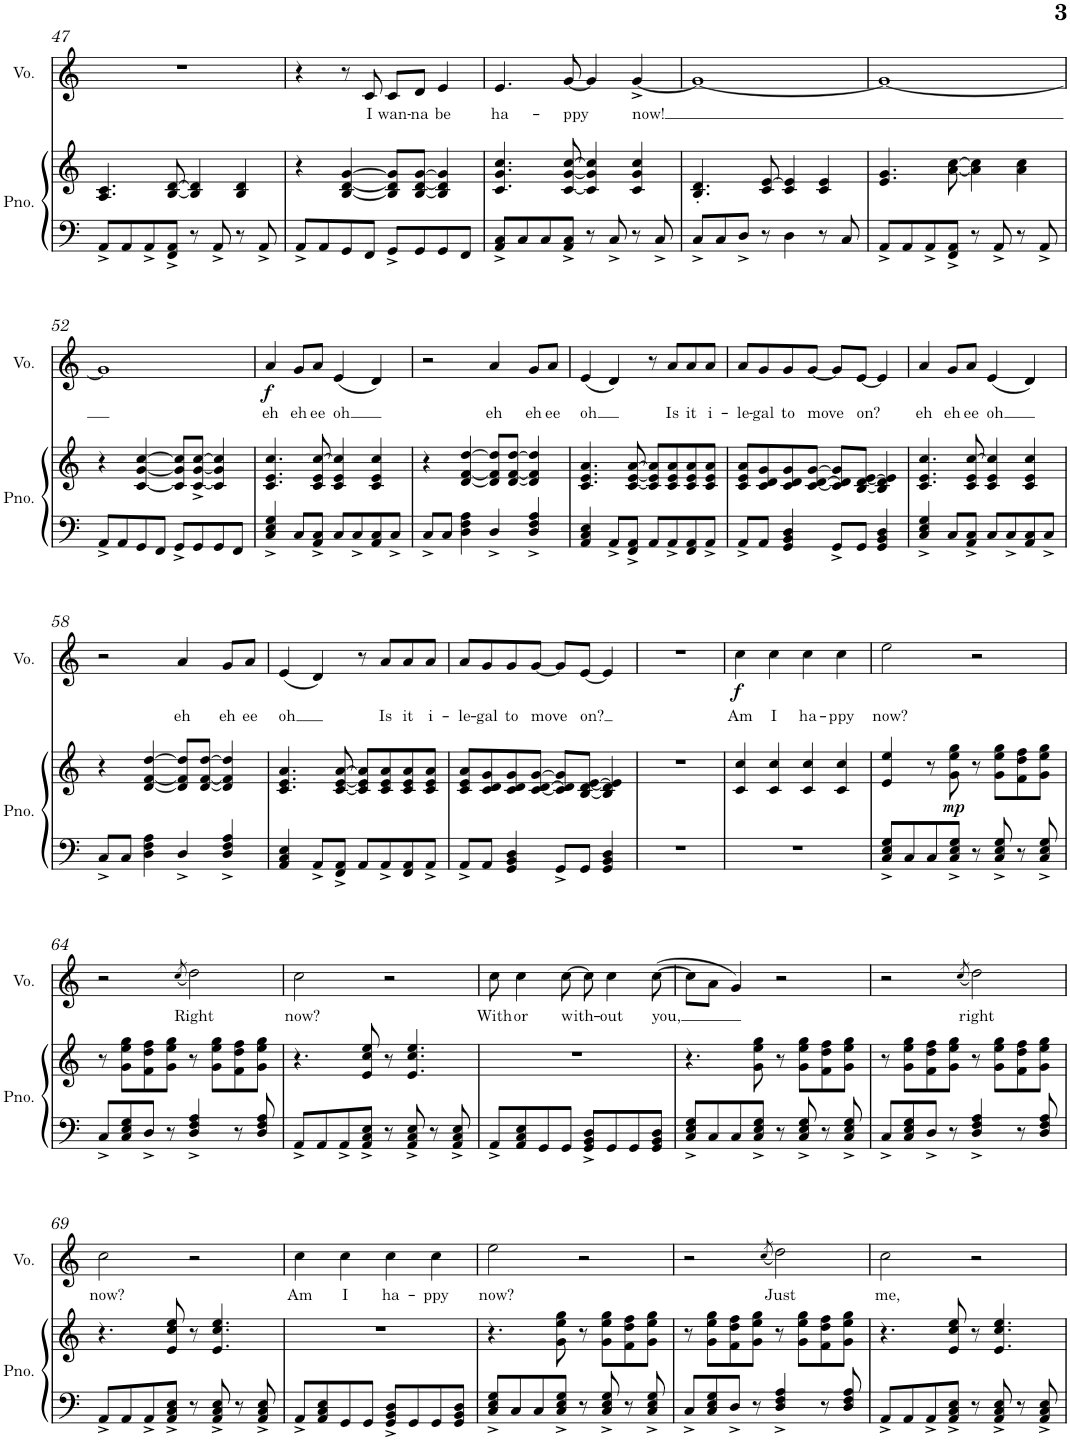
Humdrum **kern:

**kern	**kern	**dynam	**kern	**text	**dynam
*part2	*part2	*part2	*part1	*part1	*part1
*staff3	*staff2	*staff2/3	*staff1	*staff1	*staff1
*I"Piano	*	*	*I"Voice	*	*
*I'Pno.	*	*	*I'Vo.	*	*
!!LO:PB:g=z
*clefF4	*clefG2	*	*clefG2	*	*
*k[]	*k[]	*	*k[]	*	*
*M4/4	*M4/4	*	*M4/4	*	*
=47	=47	=47	=47	=47	=47
8AA^/L	4.A/ 4.c/	.	1r	.	.
8AA/	.	.	.	.	.
8AA^/	.	.	.	.	.
8FF/^ 8AA/^J	[8B/ [8d/	.	.	.	.
8r	4B/] 4d/]	.	.	.	.
8AA^/	.	.	.	.	.
8r	4B/ 4d/	.	.	.	.
8AA^/	.	.	.	.	.
=48	=48	=48	=48	=48	=48
8AA^/L	4r	.	4r	.	.
8AA/	.	.	.	.	.
8GG/	[4B/ [4d/ [4g/	.	8r	.	.
!	!	!	!	!LO:LY:b	!
8FF/J	.	.	8c/	I	.
!	!	!	!	!LO:LY:b	!
8GG^/L	8B/] 8d/] 8g/]L	.	8c/L	wan-	.
!	!	!	!	!LO:LY:b	!
8GG/	[8B/ [8d/ [8g/J	.	8d/J	-na	.
!	!	!	!	!LO:LY:b	!
8GG/	4B/] 4d/] 4g/]	.	4e/	be	.
8FF/J	.	.	.	.	.
=49	=49	=49	=49	=49	=49
!	!	!	!	!LO:LY:b	!
8AA/^ 8C/^L	4.c/ 4.g/ 4.cc/	.	4.e/	ha-	.
8C/	.	.	.	.	.
8C/	.	.	.	.	.
!	!	!	!	!LO:LY:b	!
8AA/^ 8C/^J	[8c/ [8g/ [8cc/	.	[8g^/	-ppy	.
8r	4c/] 4g/] 4cc/]	.	4g/]	.	.
8C^/	.	.	.	.	.
!	!	!	!	!LO:LY:b	!
8r	4c/ 4g/ 4cc/	.	[4g^/	now!	.
8C^/	.	.	.	.	.
=50	=50	=50	=50	=50	=50
8C^/L	4.B/' 4.d/'	.	1g_	.	.
8C/	.	.	.	.	.
8D^/J	.	.	.	.	.
8r	8c/ [8e/	.	.	.	.
4D\	4c/ 4e/]	.	.	.	.
8r	4c/ 4e/	.	.	.	.
8C/	.	.	.	.	.
=51	=51	=51	=51	=51	=51
8AA^/L	4.e/ 4.g/	.	1g_	.	.
8AA/	.	.	.	.	.
8AA^/	.	.	.	.	.
8FF/^ 8AA/^J	[8a\ [8cc\	.	.	.	.
8r	4a\] 4cc\]	.	.	.	.
8AA^/	.	.	.	.	.
8r	4a\ 4cc\	.	.	.	.
8AA^/	.	.	.	.	.
!!LO:LB:g=z
=52	=52	=52	=52	=52	=52
8AA^/L	4r	.	1g]	.	.
8AA/	.	.	.	.	.
8GG/	[4c/ [4g/ [4cc/	.	.	.	.
8FF/J	.	.	.	.	.
8GG^/L	8c/] 8g/] 8cc/]L	.	.	.	.
8GG/	[8c/^ [8g/^ [8cc/^J	.	.	.	.
8GG/	4c/] 4g/] 4cc/]	.	.	.	.
8FF/J	.	.	.	.	.
=53	=53	=53	=53	=53	=53
!	!	!	!	!LO:LY:b	!LO:DY:b
4C/^ 4E/^ 4G/^	4.c/ 4.e/ 4.cc/	.	4a/	eh	f
!	!	!	!	!LO:LY:b	!
8C/L	.	.	8g/L	eh	.
!	!	!	!	!LO:LY:b	!
8AA/^ 8C/^J	8c/ 8e/ [8cc/	.	8a/J	ee	.
!	!	!	!	!LO:LY:b	!
8C/L	4c/ 4e/ 4cc/]	.	(4e/	oh	.
8C^/	.	.	.	.	.
8AA/ 8C/	4c/ 4e/ 4cc/	.	4d/)	.	.
8C^/J	.	.	.	.	.
=54	=54	=54	=54	=54	=54
8C^/L	4r	.	2r	.	.
8C/J	.	.	.	.	.
4D\ 4F\ 4A\	[4d/ [4f/ [4dd/	.	.	.	.
!	!	!	!	!LO:LY:b	!
4D^/	8d/] 8f/] 8dd/]L	.	4a/	eh	.
.	[8d/ [8f/ [8dd/J	.	.	.	.
!	!	!	!	!LO:LY:b	!
4D/^ 4F/^ 4A/^	4d/] 4f/] 4dd/]	.	8g/L	eh	.
!	!	!	!	!LO:LY:b	!
.	.	.	8a/J	ee	.
=55	=55	=55	=55	=55	=55
!	!	!	!	!LO:LY:b	!
4AA/ 4C/ 4E/	4.c/ 4.e/ 4.a/	.	(4e/	oh	.
8AA^/L	.	.	4d/)	.	.
8FF/^ 8AA/^J	[8c/ [8e/ [8a/	.	.	.	.
8AA/L	8c/] 8e/] 8a/]L	.	8r	.	.
!	!	!	!	!LO:LY:b	!
8AA^/	8c/ 8e/ 8a/	.	8a/L	Is	.
!	!	!	!	!LO:LY:b	!
8FF/ 8AA/	8c/ 8e/ 8a/	.	8a/	it	.
!	!	!	!	!LO:LY:b	!
8AA^/J	8c/ 8e/ 8a/J	.	8a/J	i-	.
=56	=56	=56	=56	=56	=56
!	!	!	!	!LO:LY:b	!
8AA^/L	8c/ 8e/ 8a/L	.	8a/L	-le-	.
!	!	!	!	!LO:LY:b	!
8AA/J	8c/ 8d/ 8g/	.	8g/	-gal	.
!	!	!	!	!LO:LY:b	!
4GG/ 4BB/ 4D/	8c/ 8d/ 8g/	.	8g/	to	.
!	!	!	!	!LO:LY:b	!
.	[8c/ [8d/ [8g/J	.	[8g/J	move	.
8GG^/L	8c/] 8d/] 8g/]L	.	8g/L]	.	.
!	!	!	!	!LO:LY:b	!
8GG/J	[8B/ [8d/ [8e/J	.	[8e/J	on?	.
4GG/ 4BB/ 4D/	4B/] 4d/] 4e/]	.	4e/]	.	.
=57	=57	=57	=57	=57	=57
!	!	!	!	!LO:LY:b	!
4C/^ 4E/^ 4G/^	4.c/ 4.e/ 4.cc/	.	4a/	eh	.
!	!	!	!	!LO:LY:b	!
8C/L	.	.	8g/L	eh	.
!	!	!	!	!LO:LY:b	!
8AA/^ 8C/^J	8c/ 8e/ [8cc/	.	8a/J	ee	.
!	!	!	!	!LO:LY:b	!
8C/L	4c/ 4e/ 4cc/]	.	(4e/	oh	.
8C^/	.	.	.	.	.
8AA/ 8C/	4c/ 4e/ 4cc/	.	4d/)	.	.
8C^/J	.	.	.	.	.
!!LO:LB:g=z
=58	=58	=58	=58	=58	=58
8C^/L	4r	.	2r	.	.
8C/J	.	.	.	.	.
4D\ 4F\ 4A\	[4d/ [4f/ [4dd/	.	.	.	.
!	!	!	!	!LO:LY:b	!
4D^/	8d/] 8f/] 8dd/]L	.	4a/	eh	.
.	[8d/ [8f/ [8dd/J	.	.	.	.
!	!	!	!	!LO:LY:b	!
4D/^ 4F/^ 4A/^	4d/] 4f/] 4dd/]	.	8g/L	eh	.
!	!	!	!	!LO:LY:b	!
.	.	.	8a/J	ee	.
=59	=59	=59	=59	=59	=59
!	!	!	!	!LO:LY:b	!
4AA/ 4C/ 4E/	4.c/ 4.e/ 4.a/	.	(4e/	oh	.
8AA^/L	.	.	4d/)	.	.
8FF/^ 8AA/^J	[8c/ [8e/ [8a/	.	.	.	.
8AA/L	8c/] 8e/] 8a/]L	.	8r	.	.
!	!	!	!	!LO:LY:b	!
8AA^/	8c/ 8e/ 8a/	.	8a/L	Is	.
!	!	!	!	!LO:LY:b	!
8FF/ 8AA/	8c/ 8e/ 8a/	.	8a/	it	.
!	!	!	!	!LO:LY:b	!
8AA^/J	8c/ 8e/ 8a/J	.	8a/J	i-	.
=60	=60	=60	=60	=60	=60
!	!	!	!	!LO:LY:b	!
8AA^/L	8c/ 8e/ 8a/L	.	8a/L	-le-	.
!	!	!	!	!LO:LY:b	!
8AA/J	8c/ 8d/ 8g/	.	8g/	-gal	.
!	!	!	!	!LO:LY:b	!
4GG/ 4BB/ 4D/	8c/ 8d/ 8g/	.	8g/	to	.
!	!	!	!	!LO:LY:b	!
.	[8c/ [8d/ [8g/J	.	[8g/J	move	.
8GG^/L	8c/] 8d/] 8g/]L	.	8g/L]	.	.
!	!	!	!	!LO:LY:b	!
8GG/J	[8B/ [8d/ [8e/J	.	[8e/J	on?	.
4GG/ 4BB/ 4D/	4B/] 4d/] 4e/]	.	4e/]	.	.
=61	=61	=61	=61	=61	=61
1r	1r	.	1r	.	.
=62	=62	=62	=62	=62	=62
!	!	!	!	!LO:LY:b	!LO:DY:b
1r	4c/ 4cc/	.	4cc\	Am	f
!	!	!	!	!LO:LY:b	!
.	4c/ 4cc/	.	4cc\	I	.
!	!	!	!	!LO:LY:b	!
.	4c/ 4cc/	.	4cc\	ha-	.
!	!	!	!	!LO:LY:b	!
.	4c/ 4cc/	.	4cc\	-ppy	.
=63	=63	=63	=63	=63	=63
!	!	!	!	!LO:LY:b	!
8C/^ 8E/^ 8G/^L	4e/ 4ee/	.	2ee\	now?	.
8C/	.	.	.	.	.
8C/	8r	.	.	.	.
!	!	!LO:DY:b	!	!	!
8C/^ 8E/^ 8G/^J	8g\ 8ee\ 8gg\	mp	.	.	.
8r	8r	.	2r	.	.
8C/^ 8E/^ 8G/^	8g\ 8ee\ 8gg\L	.	.	.	.
8r	8f\ 8dd\ 8ff\	.	.	.	.
8C/^ 8E/^ 8G/^	8g\ 8ee\ 8gg\J	.	.	.	.
!!LO:LB:g=z
=64	=64	=64	=64	=64	=64
8C^/L	8r	.	2r	.	.
8C/ 8E/ 8G/	8g\ 8ee\ 8gg\L	.	.	.	.
8D^/J	8f\ 8dd\ 8ff\	.	.	.	.
8r	8g\ 8ee\ 8gg\J	.	.	.	.
.	.	.	(8qcc/	.	.
!	!	!	!	!LO:LY:b	!
4D/^ 4F/^ 4A/^	8r	.	2dd\)	Right	.
.	8g\ 8ee\ 8gg\L	.	.	.	.
8r	8f\ 8dd\ 8ff\	.	.	.	.
8D/ 8F/ 8A/	8g\ 8ee\ 8gg\J	.	.	.	.
=65	=65	=65	=65	=65	=65
!	!	!	!	!LO:LY:b	!
8AA^/L	4.r	.	2cc\	now?	.
8AA/	.	.	.	.	.
8AA^/	.	.	.	.	.
8AA/^ 8C/^ 8E/^J	8e/ 8cc/ 8ee/	.	.	.	.
8r	8r	.	2r	.	.
8AA/^ 8C/^ 8E/^	4.e/ 4.cc/ 4.ee/	.	.	.	.
8r	.	.	.	.	.
8AA/^ 8C/^ 8E/^	.	.	.	.	.
=66	=66	=66	=66	=66	=66
!	!	!	!	!LO:LY:b	!
8AA^/L	1r	.	8cc\	With	.
!	!	!	!	!LO:LY:b	!
8AA/ 8C/ 8E/	.	.	4cc\	or	.
8GG/	.	.	.	.	.
!	!	!	!	!LO:LY:b	!
8GG/J	.	.	[8cc\	with-	.
8GG/^ 8BB/^ 8D/^L	.	.	8cc\]	.	.
!	!	!	!	!LO:LY:b	!
8GG/	.	.	4cc\	-out	.
8GG/	.	.	.	.	.
!	!	!	!	!LO:LY:b	!
8GG/ 8BB/ 8D/J	.	.	([8cc\	you,	.
=67	=67	=67	=67	=67	=67
8C/^ 8E/^ 8G/^L	4.r	.	8cc\L]	.	.
8C/	.	.	8a\J	.	.
8C/	.	.	4g/)	.	.
8C/^ 8E/^ 8G/^J	8g\ 8ee\ 8gg\	.	.	.	.
8r	8r	.	2r	.	.
8C/^ 8E/^ 8G/^	8g\ 8ee\ 8gg\L	.	.	.	.
8r	8f\ 8dd\ 8ff\	.	.	.	.
8C/^ 8E/^ 8G/^	8g\ 8ee\ 8gg\J	.	.	.	.
=68	=68	=68	=68	=68	=68
8C^/L	8r	.	2r	.	.
8C/ 8E/ 8G/	8g\ 8ee\ 8gg\L	.	.	.	.
8D^/J	8f\ 8dd\ 8ff\	.	.	.	.
8r	8g\ 8ee\ 8gg\J	.	.	.	.
.	.	.	(8qcc/	.	.
!	!	!	!	!LO:LY:b	!
4D/^ 4F/^ 4A/^	8r	.	2dd\)	right	.
.	8g\ 8ee\ 8gg\L	.	.	.	.
8r	8f\ 8dd\ 8ff\	.	.	.	.
8D/ 8F/ 8A/	8g\ 8ee\ 8gg\J	.	.	.	.
!!LO:LB:g=z
=69	=69	=69	=69	=69	=69
!	!	!	!	!LO:LY:b	!
8AA^/L	4.r	.	2cc\	now?	.
8AA/	.	.	.	.	.
8AA^/	.	.	.	.	.
8AA/^ 8C/^ 8E/^J	8e/ 8cc/ 8ee/	.	.	.	.
8r	8r	.	2r	.	.
8AA/^ 8C/^ 8E/^	4.e/ 4.cc/ 4.ee/	.	.	.	.
8r	.	.	.	.	.
8AA/^ 8C/^ 8E/^	.	.	.	.	.
=70	=70	=70	=70	=70	=70
!	!	!	!	!LO:LY:b	!
8AA^/L	1r	.	4cc\	Am	.
8AA/ 8C/ 8E/	.	.	.	.	.
!	!	!	!	!LO:LY:b	!
8GG/	.	.	4cc\	I	.
8GG/J	.	.	.	.	.
!	!	!	!	!LO:LY:b	!
8GG/^ 8BB/^ 8D/^L	.	.	4cc\	ha-	.
8GG/	.	.	.	.	.
!	!	!	!	!LO:LY:b	!
8GG/	.	.	4cc\	-ppy	.
8GG/ 8BB/ 8D/J	.	.	.	.	.
=71	=71	=71	=71	=71	=71
!	!	!	!	!LO:LY:b	!
8C/^ 8E/^ 8G/^L	4.r	.	2ee\	now?	.
8C/	.	.	.	.	.
8C/	.	.	.	.	.
8C/^ 8E/^ 8G/^J	8g\ 8ee\ 8gg\	.	.	.	.
8r	8r	.	2r	.	.
8C/^ 8E/^ 8G/^	8g\ 8ee\ 8gg\L	.	.	.	.
8r	8f\ 8dd\ 8ff\	.	.	.	.
8C/^ 8E/^ 8G/^	8g\ 8ee\ 8gg\J	.	.	.	.
=72	=72	=72	=72	=72	=72
8C^/L	8r	.	2r	.	.
8C/ 8E/ 8G/	8g\ 8ee\ 8gg\L	.	.	.	.
8D^/J	8f\ 8dd\ 8ff\	.	.	.	.
8r	8g\ 8ee\ 8gg\J	.	.	.	.
.	.	.	(8qcc/	.	.
!	!	!	!	!LO:LY:b	!
4D/^ 4F/^ 4A/^	8r	.	2dd\)	Just	.
.	8g\ 8ee\ 8gg\L	.	.	.	.
8r	8f\ 8dd\ 8ff\	.	.	.	.
8D/ 8F/ 8A/	8g\ 8ee\ 8gg\J	.	.	.	.
=73	=73	=73	=73	=73	=73
!	!	!	!	!LO:LY:b	!
8AA^/L	4.r	.	2cc\	me,	.
8AA/	.	.	.	.	.
8AA^/	.	.	.	.	.
8AA/^ 8C/^ 8E/^J	8e/ 8cc/ 8ee/	.	.	.	.
8r	8r	.	2r	.	.
8AA/^ 8C/^ 8E/^	4.e/ 4.cc/ 4.ee/	.	.	.	.
8r	.	.	.	.	.
8AA/^ 8C/^ 8E/^	.	.	.	.	.
=	=	=	=	=	=
*-	*-	*-	*-	*-	*-
